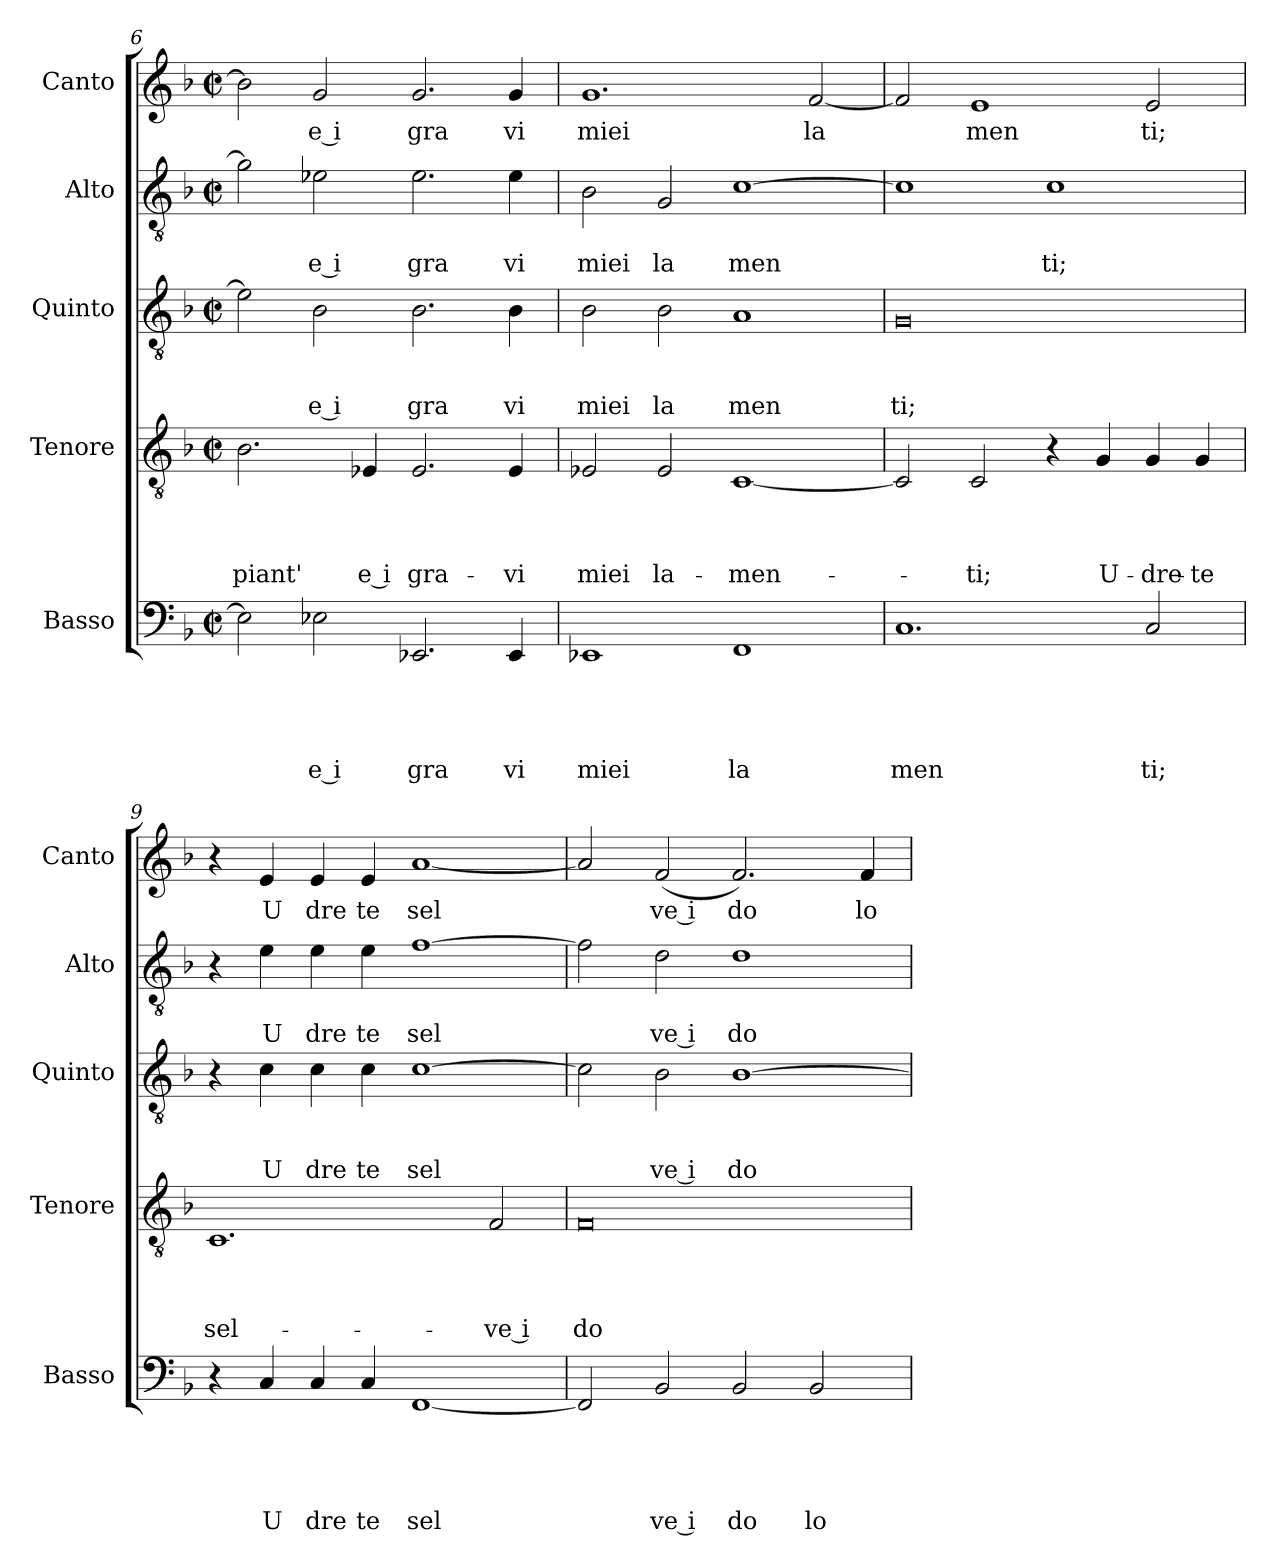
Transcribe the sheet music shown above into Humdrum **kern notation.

**kern	**text	**text	**text	**text	**text	**kern	**text	**text	**text	**text	**kern	**text	**text	**text	**kern	**text	**text	**kern	**text
*part5	*part5	*part5	*part5	*part5	*part5	*part4	*part4	*part4	*part4	*part4	*part3	*part3	*part3	*part3	*part2	*part2	*part2	*part1	*part1
*staff5	*staff5	*staff5	*staff5	*staff5	*staff5	*staff4	*staff4	*staff4	*staff4	*staff4	*staff3	*staff3	*staff3	*staff3	*staff2	*staff2	*staff2	*staff1	*staff1
*I"Basso	*	*	*	*	*	*I"Tenore	*	*	*	*	*I"Quinto	*	*	*	*I"Alto	*	*	*I"Canto	*
*I'Basso	*	*	*	*	*	*I'Tenore	*	*	*	*	*I'Quinto	*	*	*	*I'Alto	*	*	*I'Canto	*
*clefF4	*	*	*	*	*	*clefGv2	*	*	*	*	*clefGv2	*	*	*	*clefGv2	*	*	*clefG2	*
*ITrd-3c-5	*	*	*	*	*	*ITrd-3c-5	*	*	*	*	*	*	*	*	*ITrd-3c-5	*	*	*ITrd-3c-5	*
*k[b-e-]	*	*	*	*	*	*k[b-e-]	*	*	*	*	*k[b-]	*	*	*	*k[b-e-]	*	*	*k[b-e-]	*
*B-:	*	*	*	*	*	*B-:	*	*	*	*	*F:	*	*	*	*B-:	*	*	*B-:	*
*M2/2	*	*	*	*	*	*M2/2	*	*	*	*	*M2/2	*	*	*	*M2/2	*	*	*M2/2	*
*met(c|)	*	*	*	*	*	*met(c|)	*	*	*	*	*met(c|)	*	*	*	*met(c|)	*	*	*met(c|)	*
=6	=6	=6	=6	=6	=6	=6	=6	=6	=6	=6	=6	=6	=6	=6	=6	=6	=6	=6	=6
!	!	!	!	!	!	!	!	!	!	!LO:LY:b	!	!	!	!	!	!	!	!	!
2A-\]	.	.	.	.	.	2.e-\	.	.	.	piant'	2e-\]	.	.	.	2cc\]	.	.	2ee-\]	.
!	!	!	!	!	!LO:LY:b:rj	!	!	!	!	!	!	!	!	!LO:LY:b:rj	!	!	!LO:LY:b:rj	!	!LO:LY:b:rj
2A-X\	.	.	.	.	e i	.	.	.	.	.	2B-\	.	.	e i	2a-X\	.	e i	2cc/	e i
!	!	!	!	!	!	!	!	!	!	!LO:LY:b:rj	!	!	!	!	!	!	!	!	!
.	.	.	.	.	.	4A-X/	.	.	.	e i	.	.	.	.	.	.	.	.	.
!	!	!	!	!	!LO:LY:b	!	!	!	!	!LO:LY:b	!	!	!	!LO:LY:b	!	!	!LO:LY:b	!	!LO:LY:b
2.AA-X/	.	.	.	.	gra	2.A-/	.	.	.	gra-	2.B-\	.	.	gra	2.a-\	.	gra	2.cc/	gra
!	!	!	!	!	!LO:LY:b	!	!	!	!	!LO:LY:b	!	!	!	!LO:LY:b	!	!	!LO:LY:b	!	!LO:LY:b
4AA-/	.	.	.	.	vi	4A-/	.	.	.	-vi	4B-\	.	.	vi	4a-\	.	vi	4cc/	vi
=7	=7	=7	=7	=7	=7	=7	=7	=7	=7	=7	=7	=7	=7	=7	=7	=7	=7	=7	=7
!	!	!	!	!	!LO:LY:b	!	!	!	!	!LO:LY:b	!	!	!	!LO:LY:b	!	!	!LO:LY:b	!	!LO:LY:b
1AA-X	.	.	.	.	miei	2A-X/	.	.	.	miei	2B-\	.	.	miei	2e-\	.	miei	1.cc	miei
!	!	!	!	!	!	!	!	!	!	!LO:LY:b	!	!	!	!LO:LY:b	!	!	!LO:LY:b	!	!
.	.	.	.	.	.	2A-/	.	.	.	la-	2B-\	.	.	la	2c/	.	la	.	.
!	!	!	!	!	!LO:LY:b	!	!	!	!	!LO:LY:b	!	!	!	!LO:LY:b	!	!	!LO:LY:b	!	!
1BB-	.	.	.	.	la	[<1F	.	.	.	-men-	1A	.	.	men	[>1f	.	men	.	.
!	!	!	!	!	!	!	!	!	!	!	!	!	!	!	!	!	!	!	!LO:LY:b
.	.	.	.	.	.	.	.	.	.	.	.	.	.	.	.	.	.	[<2b-/	la
=8	=8	=8	=8	=8	=8	=8	=8	=8	=8	=8	=8	=8	=8	=8	=8	=8	=8	=8	=8
!	!	!	!	!	!LO:LY:b	!	!	!	!	!	!	!	!	!LO:LY:b	!	!	!	!	!
1.F	.	.	.	.	men	2F/]	.	.	.	.	0G	.	.	ti;	1f]	.	.	2b-/]	.
!	!	!	!	!	!	!	!	!	!	!LO:LY:b	!	!	!	!	!	!	!	!	!LO:LY:b
.	.	.	.	.	.	2F/	.	.	.	-ti;	.	.	.	.	.	.	.	1a	men
!	!	!	!	!	!	!	!	!	!	!	!	!	!	!	!	!	!LO:LY:b	!	!
.	.	.	.	.	.	4r	.	.	.	.	.	.	.	.	1f	.	ti;	.	.
!	!	!	!	!	!	!	!	!	!	!LO:LY:b	!	!	!	!	!	!	!	!	!
.	.	.	.	.	.	4c/	.	.	.	U-	.	.	.	.	.	.	.	.	.
!	!	!	!	!	!LO:LY:b	!	!	!	!	!LO:LY:b	!	!	!	!	!	!	!	!	!LO:LY:b
2F/	.	.	.	.	ti;	4c/	.	.	.	-dre-	.	.	.	.	.	.	.	2a/	ti;
!	!	!	!	!	!	!	!	!	!	!LO:LY:b	!	!	!	!	!	!	!	!	!
.	.	.	.	.	.	4c/	.	.	.	-te	.	.	.	.	.	.	.	.	.
=9	=9	=9	=9	=9	=9	=9	=9	=9	=9	=9	=9	=9	=9	=9	=9	=9	=9	=9	=9
!	!	!	!	!	!	!	!	!	!	!LO:LY:b	!	!	!	!	!	!	!	!	!
4r	.	.	.	.	.	1.F	.	.	.	sel-	4r	.	.	.	4r	.	.	4r	.
!	!	!	!	!	!LO:LY:b	!	!	!	!	!	!	!	!	!LO:LY:b	!	!	!LO:LY:b	!	!LO:LY:b
4F/	.	.	.	.	U	.	.	.	.	.	4c\	.	.	U	4a\	.	U	4a/	U
!	!	!	!	!	!LO:LY:b	!	!	!	!	!	!	!	!	!LO:LY:b	!	!	!LO:LY:b	!	!LO:LY:b
4F/	.	.	.	.	dre	.	.	.	.	.	4c\	.	.	dre	4a\	.	dre	4a/	dre
!	!	!	!	!	!LO:LY:b	!	!	!	!	!	!	!	!	!LO:LY:b	!	!	!LO:LY:b	!	!LO:LY:b
4F/	.	.	.	.	te	.	.	.	.	.	4c\	.	.	te	4a\	.	te	4a/	te
!	!	!	!	!	!LO:LY:b	!	!	!	!	!	!	!	!	!LO:LY:b	!	!	!LO:LY:b	!	!LO:LY:b
[<1BB-	.	.	.	.	sel	.	.	.	.	.	[>1c	.	.	sel	[>1b-	.	sel	[<1dd	sel
!	!	!	!	!	!	!	!	!	!	!LO:LY:b:rj	!	!	!	!	!	!	!	!	!
.	.	.	.	.	.	2B-/	.	.	.	-ve i	.	.	.	.	.	.	.	.	.
=10	=10	=10	=10	=10	=10	=10	=10	=10	=10	=10	=10	=10	=10	=10	=10	=10	=10	=10	=10
!	!	!	!	!	!	!	!	!	!	!LO:LY:b	!	!	!	!	!	!	!	!	!
2BB-/]	.	.	.	.	.	0B-	.	.	.	do-	2c\]	.	.	.	2b-\]	.	.	2dd/]	.
!	!	!	!	!	!LO:LY:b:rj	!	!	!	!	!	!	!	!	!LO:LY:b:rj	!	!	!LO:LY:b:rj	!	!LO:LY:b:rj
2E-/	.	.	.	.	ve i	.	.	.	.	.	2B-\	.	.	ve i	2g\	.	ve i	(<2b-/	ve i
!	!	!	!	!	!LO:LY:b	!	!	!	!	!	!	!	!	!LO:LY:b	!	!	!LO:LY:b	!	!LO:LY:b
2E-/	.	.	.	.	do	.	.	.	.	.	[<1B-	.	.	do	1g	.	do	2.b-/)	do
!	!	!	!	!	!LO:LY:b	!	!	!	!	!	!	!	!	!	!	!	!	!	!
2E-/	.	.	.	.	lo	.	.	.	.	.	.	.	.	.	.	.	.	.	.
!	!	!	!	!	!	!	!	!	!	!	!	!	!	!	!	!	!	!	!LO:LY:b
.	.	.	.	.	.	.	.	.	.	.	.	.	.	.	.	.	.	4b-/	lo
=	=	=	=	=	=	=	=	=	=	=	=	=	=	=	=	=	=	=	=
*-	*-	*-	*-	*-	*-	*-	*-	*-	*-	*-	*-	*-	*-	*-	*-	*-	*-	*-	*-
